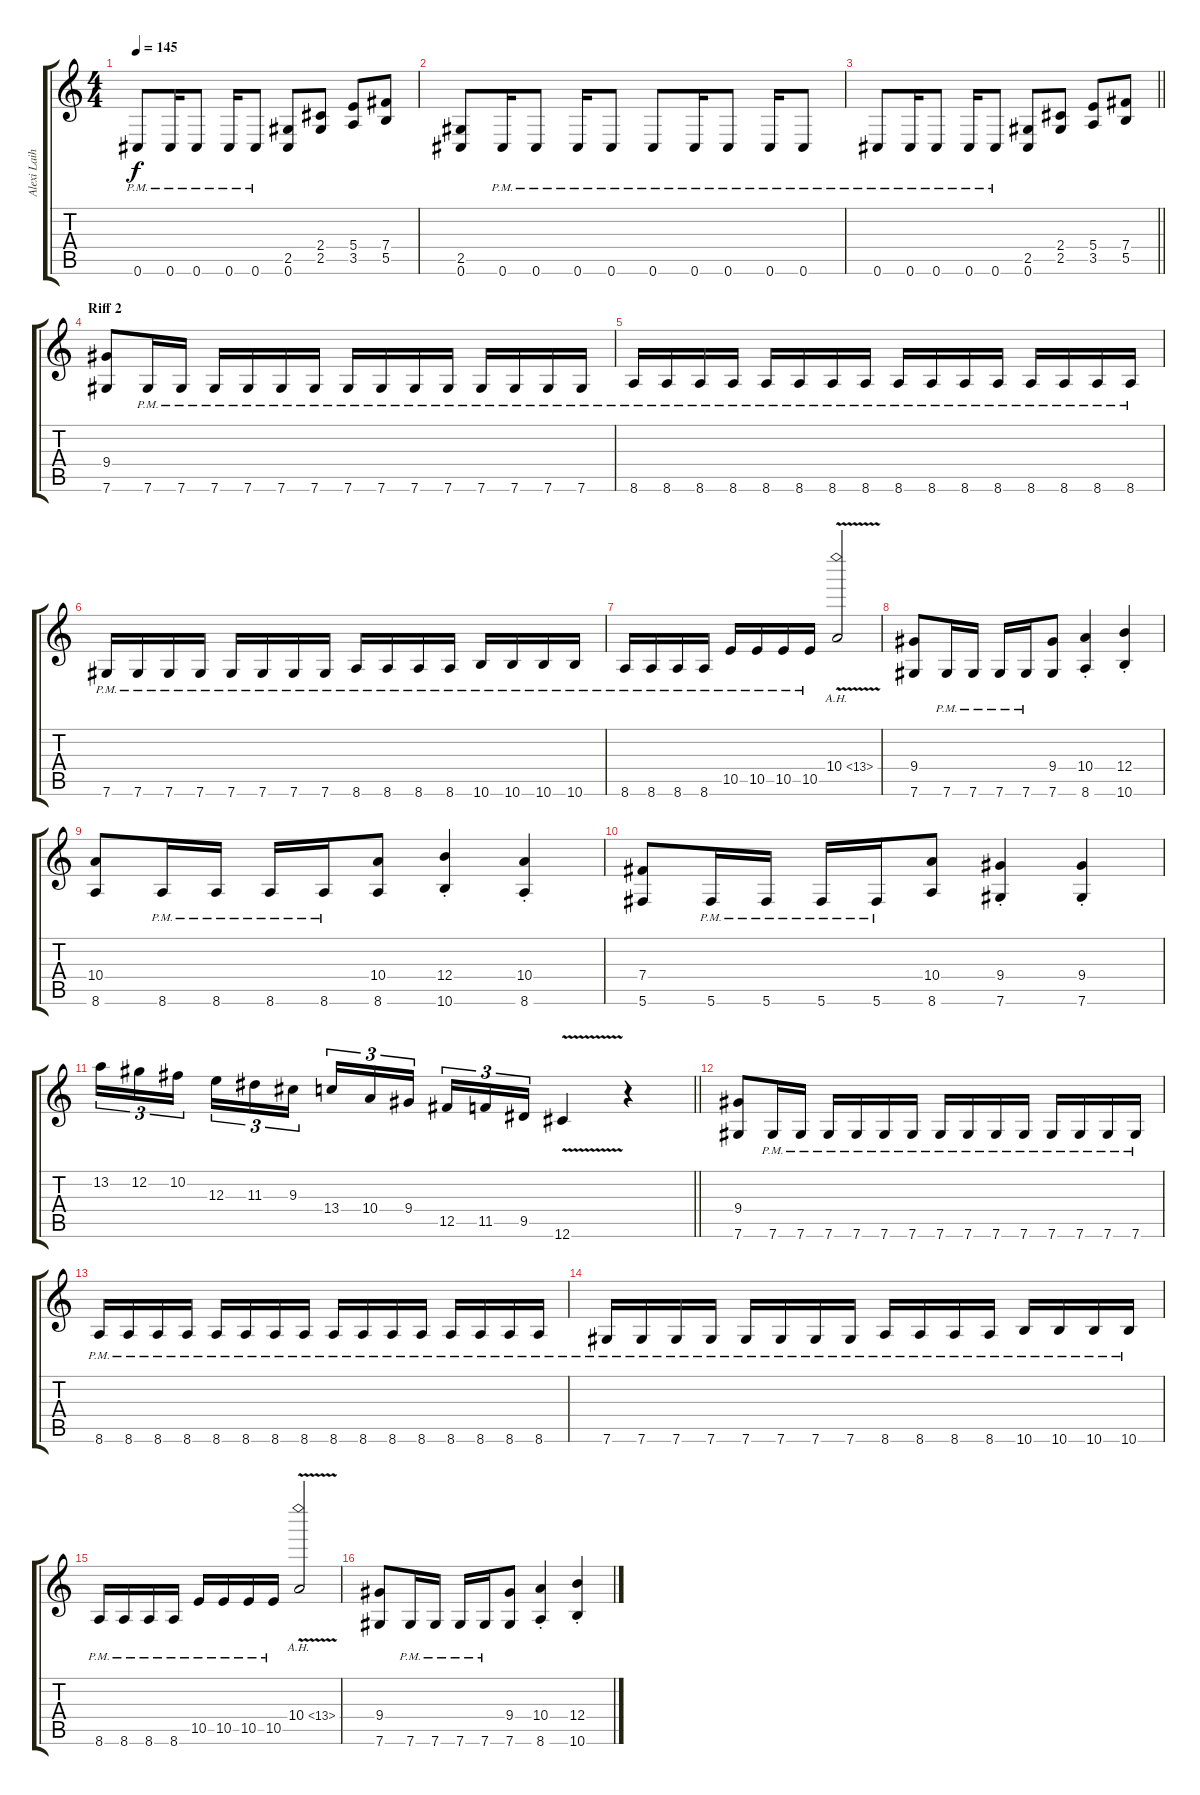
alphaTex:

\track ("Alexi Laiho" "Alexi Laih") {instrument distortionguitar}
\staff {score tabs}
\tuning (Db4 Ab3 E3 B2 Gb2 Db2) {hide}
\ts (4 4)
\tempo 145
\clef g2
\ks c
0.6{pm}.8{dy f} 0.6{pm}.16 0.6{pm}.8 0.6{pm}.16 0.6{pm}.8 (2.5 0.6).8 (2.4 2.5).8 (5.4 3.5).8 (7.4 5.5).8 |
(2.5 0.6).8 0.6{pm}.16 0.6{pm}.8 0.6{pm}.16 0.6{pm}.8 0.6{pm}.8 0.6{pm}.16 0.6{pm}.8 0.6{pm}.16 0.6{pm}.8 |
\barLineRight lightlight
0.6{pm}.8 0.6{pm}.16 0.6{pm}.8 0.6{pm}.16 0.6{pm}.8 (2.5 0.6).8 (2.4 2.5).8 (5.4 3.5).8 (7.4 5.5).8 |
\section ("" "Riff 2")
(9.4 7.6).8 7.6{pm}.16 7.6{pm}.16 7.6{pm}.16 7.6{pm}.16 7.6{pm}.16 7.6{pm}.16 7.6{pm}.16 7.6{pm}.16 7.6{pm}.16 7.6{pm}.16 7.6{pm}.16 7.6{pm}.16 7.6{pm}.16 7.6{pm}.16 |
8.6{pm}.16 8.6{pm}.16 8.6{pm}.16 8.6{pm}.16 8.6{pm}.16 8.6{pm}.16 8.6{pm}.16 8.6{pm}.16 8.6{pm}.16 8.6{pm}.16 8.6{pm}.16 8.6{pm}.16 8.6{pm}.16 8.6{pm}.16 8.6{pm}.16 8.6{pm}.16 |
7.6{pm}.16 7.6{pm}.16 7.6{pm}.16 7.6{pm}.16 7.6{pm}.16 7.6{pm}.16 7.6{pm}.16 7.6{pm}.16 8.6{pm}.16 8.6{pm}.16 8.6{pm}.16 8.6{pm}.16 10.6{pm}.16 10.6{pm}.16 10.6{pm}.16 10.6{pm}.16 |
8.6{pm}.16 8.6{pm}.16 8.6{pm}.16 8.6{pm}.16 10.5{pm}.16 10.5{pm}.16 10.5{pm}.16 10.5{pm}.16 10.4{ah 3 v}.2 |
(9.4 7.6).8 7.6{pm}.16 7.6{pm}.16 7.6{pm}.16 7.6{pm}.16 (9.4 7.6).8 (10.4{st} 8.6{st}).4 (12.4{st} 10.6{st}).4 |
(10.4 8.6).8 8.6{pm}.16 8.6{pm}.16 8.6{pm}.16 8.6{pm}.16 (10.4 8.6).8 (12.4{st} 10.6{st}).4 (10.4{st} 8.6{st}).4 |
(7.4 5.6).8 5.6{pm}.16 5.6{pm}.16 5.6{pm}.16 5.6{pm}.16 (10.4 8.6).8 (9.4{st} 7.6{st}).4 (9.4{st} 7.6{st}).4 |
\barLineRight lightlight
13.2.16{tu (3 2)} 12.2.16{tu (3 2)} 10.2.16{tu (3 2) beam splitsecondary} 12.3.16{tu (3 2)} 11.3.16{tu (3 2)} 9.3.16{tu (3 2)} 13.4.16{tu (3 2)} 10.4.16{tu (3 2)} 9.4.16{tu (3 2) beam splitsecondary} 12.5.16{tu (3 2)} 11.5.16{tu (3 2)} 9.5.16{tu (3 2)} 12.6{v}.4 r.4 |
(9.4 7.6).8 7.6{pm}.16 7.6{pm}.16 7.6{pm}.16 7.6{pm}.16 7.6{pm}.16 7.6{pm}.16 7.6{pm}.16 7.6{pm}.16 7.6{pm}.16 7.6{pm}.16 7.6{pm}.16 7.6{pm}.16 7.6{pm}.16 7.6{pm}.16 |
8.6{pm}.16 8.6{pm}.16 8.6{pm}.16 8.6{pm}.16 8.6{pm}.16 8.6{pm}.16 8.6{pm}.16 8.6{pm}.16 8.6{pm}.16 8.6{pm}.16 8.6{pm}.16 8.6{pm}.16 8.6{pm}.16 8.6{pm}.16 8.6{pm}.16 8.6{pm}.16 |
7.6{pm}.16 7.6{pm}.16 7.6{pm}.16 7.6{pm}.16 7.6{pm}.16 7.6{pm}.16 7.6{pm}.16 7.6{pm}.16 8.6{pm}.16 8.6{pm}.16 8.6{pm}.16 8.6{pm}.16 10.6{pm}.16 10.6{pm}.16 10.6{pm}.16 10.6{pm}.16 |
8.6{pm}.16 8.6{pm}.16 8.6{pm}.16 8.6{pm}.16 10.5{pm}.16 10.5{pm}.16 10.5{pm}.16 10.5{pm}.16 10.4{ah 3 v}.2 |
(9.4 7.6).8 7.6{pm}.16 7.6{pm}.16 7.6{pm}.16 7.6{pm}.16 (9.4 7.6).8 (10.4{st} 8.6{st}).4 (12.4{st} 10.6{st}).4
